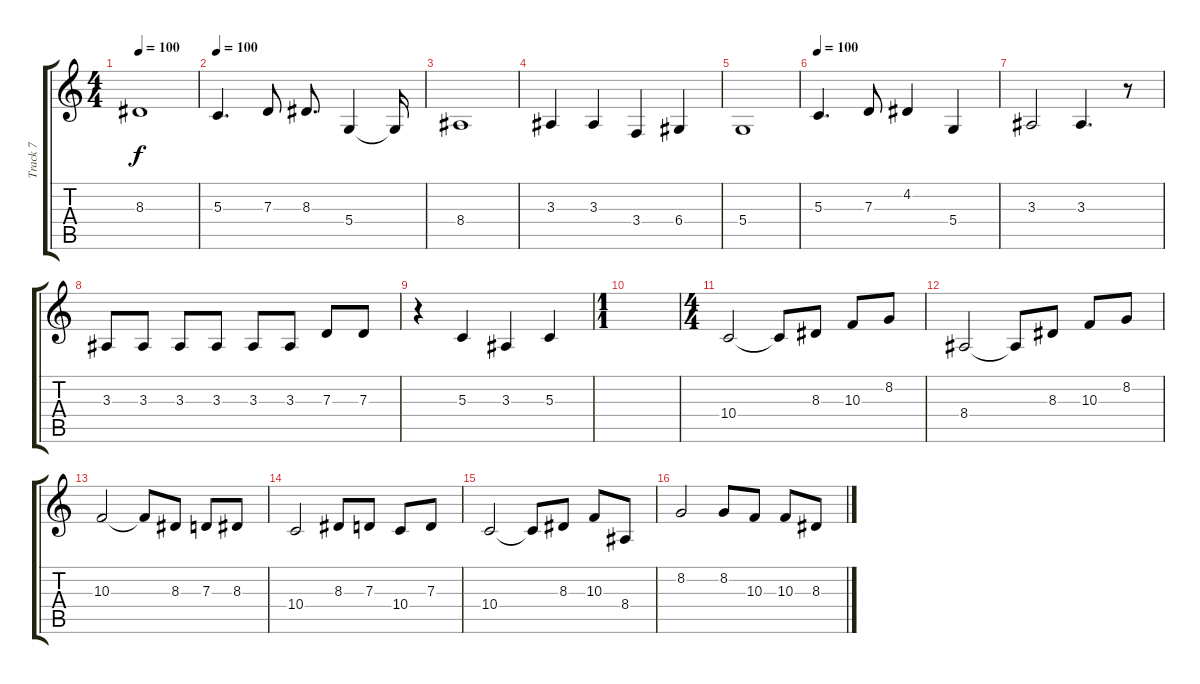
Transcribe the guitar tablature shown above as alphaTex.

\track ("Track 7" "Track 7") {instrument sopranosax}
\staff {score tabs}
\tuning (E4 B3 G3 D3 A2 E2) {hide}
\ts (4 4)
\tempo 100
\clef g2
\ks c
8.3.1{dy f} |
\tempo 100
5.3.4{d} 7.3.8 8.3.8{d} 5.4.4 5.4{t}.16 |
8.4.1 |
3.3.4 3.3.4 3.4.4 6.4.4 |
5.4.1 |
\tempo 100
5.3.4{d} 7.3.8 4.2.4 5.4.4 |
3.3.2 3.3.4{d} r.8 |
3.3.8 3.3.8 3.3.8 3.3.8 3.3.8 3.3.8 7.3.8 7.3.8 |
r.4 5.3.4 3.3.4 5.3.4 |
\ts (1 1)
|
\ts (4 4)
10.4.2 10.4{t}.8 8.3.8 10.3.8 8.2.8 |
8.4.2 8.4{t}.8 8.3.8 10.3.8 8.2.8 |
10.3.2 10.3{t}.8 8.3.8 7.3.8 8.3.8 |
10.4.2 8.3.8 7.3.8 10.4.8 7.3.8 |
10.4.2 10.4{t}.8 8.3.8 10.3.8 8.4.8 |
8.2.2 8.2.8 10.3.8 10.3.8 8.3.8
